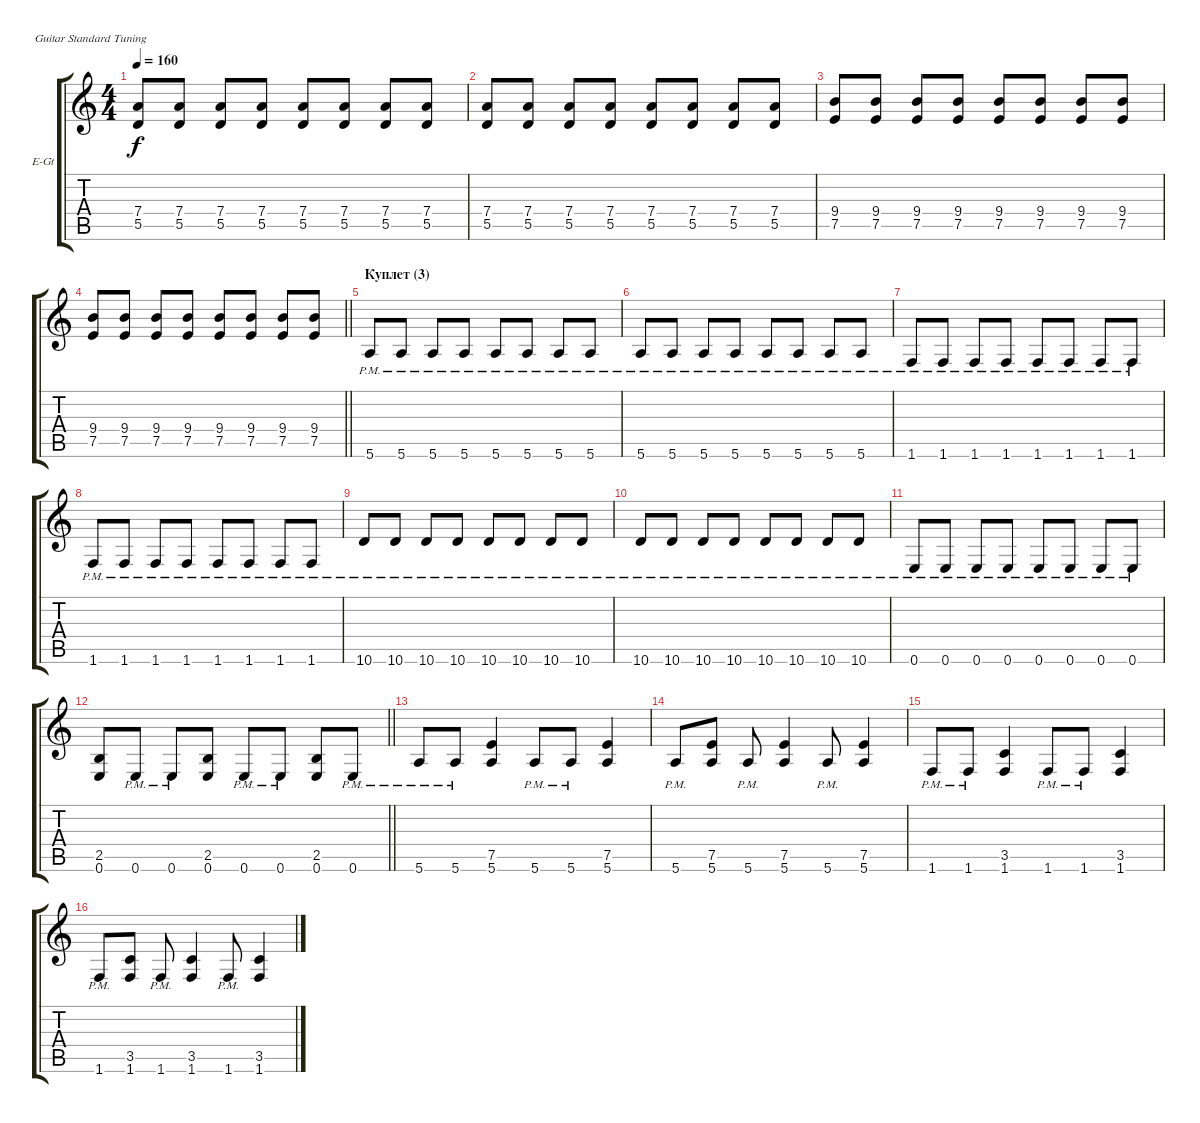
\bracketExtendMode groupsimilarinstruments
\firstSystemTrackNameOrientation horizontal
\otherSystemsTrackNameOrientation horizontal
\track ("Guitar" "E-Gt") {instrument distortionguitar}
\staff {score tabs}
\tuning (E4 B3 G3 D3 A2 E2)
\ts (4 4)
\tempo 160
\clef g2
\ks c
(7.4 5.5).8{dy f} (7.4 5.5).8 (7.4 5.5).8 (7.4 5.5).8 (7.4 5.5).8 (7.4 5.5).8 (7.4 5.5).8 (7.4 5.5).8 |
(7.4 5.5).8 (7.4 5.5).8 (7.4 5.5).8 (7.4 5.5).8 (7.4 5.5).8 (7.4 5.5).8 (7.4 5.5).8 (7.4 5.5).8 |
(9.4 7.5).8 (9.4 7.5).8 (9.4 7.5).8 (9.4 7.5).8 (9.4 7.5).8 (9.4 7.5).8 (9.4 7.5).8 (9.4 7.5).8 |
\barLineRight lightlight
(9.4 7.5).8 (9.4 7.5).8 (9.4 7.5).8 (9.4 7.5).8 (9.4 7.5).8 (9.4 7.5).8 (9.4 7.5).8 (9.4 7.5).8 |
\section ("" "Куплет (3)")
5.6{pm}.8 5.6{pm}.8 5.6{pm}.8 5.6{pm}.8 5.6{pm}.8 5.6{pm}.8 5.6{pm}.8 5.6{pm}.8 |
5.6{pm}.8 5.6{pm}.8 5.6{pm}.8 5.6{pm}.8 5.6{pm}.8 5.6{pm}.8 5.6{pm}.8 5.6{pm}.8 |
1.6{pm}.8 1.6{pm}.8 1.6{pm}.8 1.6{pm}.8 1.6{pm}.8 1.6{pm}.8 1.6{pm}.8 1.6{pm}.8 |
1.6{pm}.8 1.6{pm}.8 1.6{pm}.8 1.6{pm}.8 1.6{pm}.8 1.6{pm}.8 1.6{pm}.8 1.6{pm}.8 |
10.6{pm}.8 10.6{pm}.8 10.6{pm}.8 10.6{pm}.8 10.6{pm}.8 10.6{pm}.8 10.6{pm}.8 10.6{pm}.8 |
10.6{pm}.8 10.6{pm}.8 10.6{pm}.8 10.6{pm}.8 10.6{pm}.8 10.6{pm}.8 10.6{pm}.8 10.6{pm}.8 |
0.6{pm}.8 0.6{pm}.8 0.6{pm}.8 0.6{pm}.8 0.6{pm}.8 0.6{pm}.8 0.6{pm}.8 0.6{pm}.8 |
\barLineRight lightlight
(2.5 0.6).8 0.6{pm}.8 0.6{pm}.8 (2.5 0.6).8 0.6{pm}.8 0.6{pm}.8 (2.5 0.6).8 0.6{pm}.8 |
\section ("" " ")
5.6{pm}.8 5.6{pm}.8 (7.5 5.6).4 5.6{pm}.8 5.6{pm}.8 (7.5 5.6).4 |
5.6{pm}.8 (7.5 5.6).8 5.6{pm}.8 (7.5 5.6).4 5.6{pm}.8 (7.5 5.6).4 |
1.6{pm}.8 1.6{pm}.8 (3.5 1.6).4 1.6{pm}.8 1.6{pm}.8 (3.5 1.6).4 |
1.6{pm}.8 (3.5 1.6).8 1.6{pm}.8 (3.5 1.6).4 1.6{pm}.8 (3.5 1.6).4
